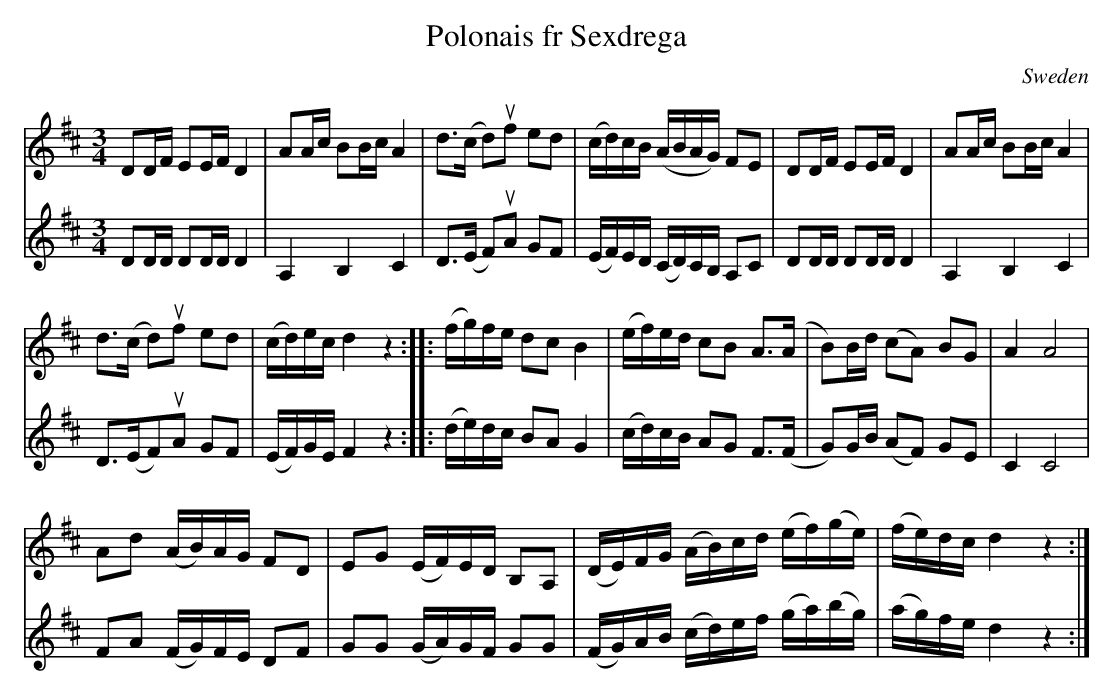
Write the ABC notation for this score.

X:1
T:Polonais fr Sexdrega
M:3/4
O:Sweden
K:D major
V:1
DD/F/ EE/F/ D2 | AA/c/ BB/c/ A2 | \
d>(c d)uf ed | (c/d/)c/B/ (A/B/A/G/) FE|\
DD/F/ EE/F/ D2 | AA/c/ BB/c/ A2 |
d>(c d)uf ed | (c/d/)e/c/ d2 z2 ::\
(f/g/)f/e/ dc B2 | (e/f/)e/d/ cB A>(A | \
B)B/d/ (cA) BG| A2 A4 |
Ad (A/B/)A/G/ FD| EG (E/F/)E/D/ B,A,| \
(D/E/)F/G/ (A/B/)c/d/ (e/f/)(g/e/)| (f/e/)d/c/ d2 z2:|
V:2
DD/D/ DD/D/ D2| A,2B,2C2 | \
D>(E F)uA GF| (E/F/)E/D/ (C/D/)C/B,/ A,C|\
DD/D/ DD/D/ D2 | A,2 B,2 C2 | \
D>(EF)uA GF | (E/F/)G/E/ F2z2 ::\
(d/e/)d/c/ BA G2 | (c/d/)c/B/ AG F>(F |\
G)G/B/ (AF) GE | C2C4 |\
FA (F/G/)F/E/ DF | GG (G/A/)G/F/ GG | \
(F/G/)A/B/ (c/d/)e/f/ (g/a/)(b/g/)| (a/g/)f/e/ d2 z2 :|
